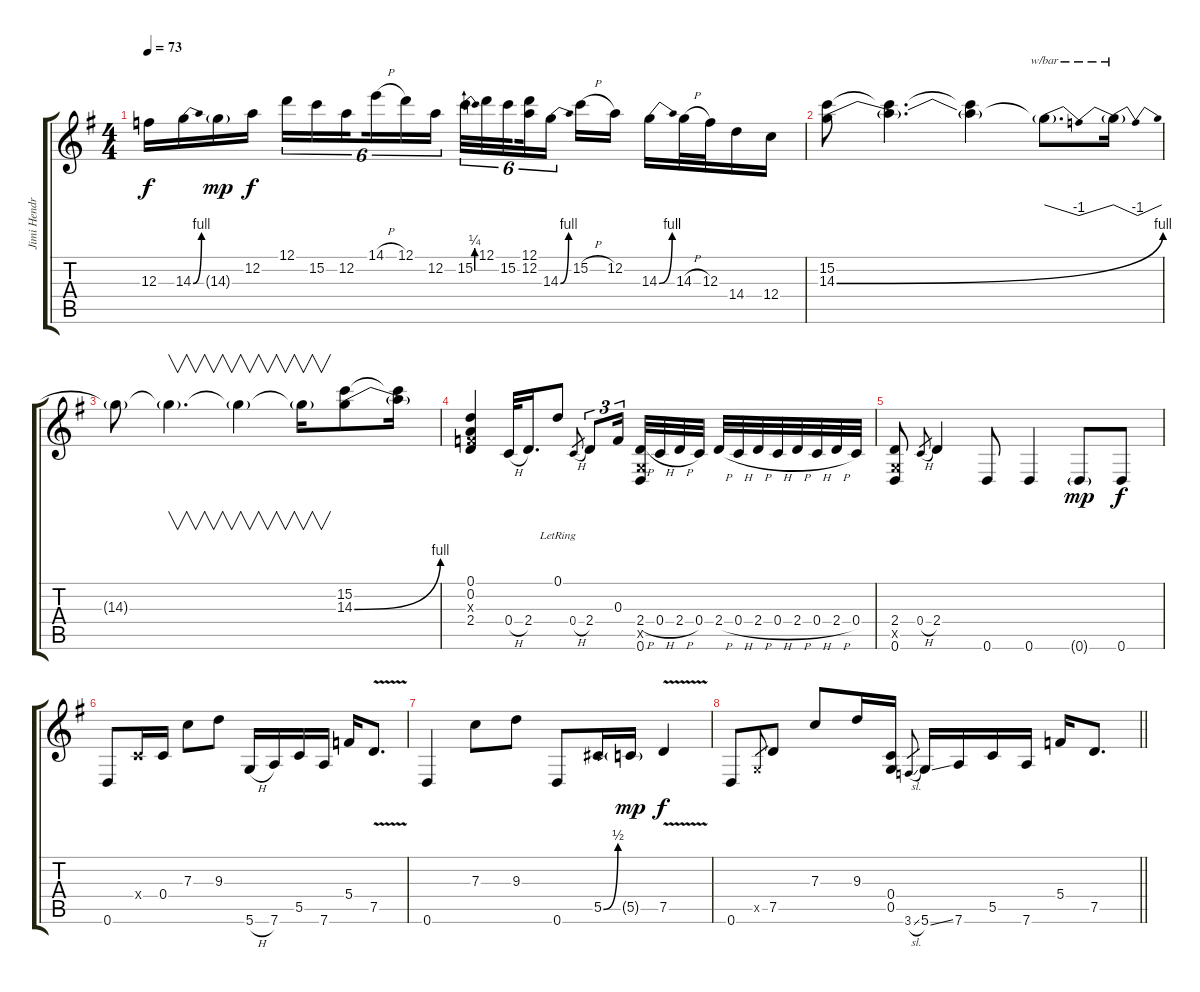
\track ("Jimi Hendrix" "Jimi Hendr") {instrument overdrivenguitar}
\staff {score tabs}
\tuning (D4 A3 F3 C3 G2 D2) {hide}
\ts (4 4)
\tempo 73
\clef g2
\ks g
12.3.16{dy f} 14.3{be (bend 0 0 60 4)}.16 14.3{g}.16{dy mp} 12.2.16{dy f} 12.1.16{tu (6 4)} 15.2.16{tu (6 4)} 12.2.16{tu (6 4) beam splitsecondary} 14.1{h}.16{tu (6 4)} 12.1.16{tu (6 4)} 12.2.16{tu (6 4)} 15.2{be (bend 0 0 60 1)}.32{tu (6 4)} 12.1.32{tu (6 4)} 15.2.32{tu (6 4) beam splitsecondary} (12.1 12.2).32{tu (6 4)} 14.3{be (bend 0 0 60 4)}.16{tu (6 4) beam splitsecondary} 15.2{h}.16 12.2.16 14.3{be (bend 0 0 60 4)}.16 14.3{h}.32 12.3.32 14.4.16 12.4.16 |
(15.2 14.3{be (bend 0 0 60 4)}).8 (15.2{t} 14.3{t}).4{d} (15.2{t} 14.3{t}).4 14.3{t}.8{d tbe (dip default 0 0 30 -4 60 0)} 14.3{t}.16{tbe (dip default 0 0 30 -4 60 0)} |
14.3{t}.8 14.3{t}.4{v d} 14.3{t}.4{v} 14.3{t}.16{v} (15.2 14.3{be (bend 0 0 60 4)}).8 (15.2{t} 14.3{t}).16 |
(0.1 0.2 0.3{x} 2.4).4 0.4{h}.32 2.4.16{d} 0.1{lr}.8 0.4{h}.8{gr} 2.4.8{tu (3 2)} 0.3.16{tu (3 2) beam splitsecondary} (2.4{h} 0.5{x} 0.6).32 0.4{h}.32 2.4{h}.32 0.4.32 2.4{h}.32 0.4{h}.32 2.4{h}.32 0.4{h}.32 2.4{h}.32 0.4{h}.32 2.4{h}.32 0.4.32 |
(2.4 0.5{x} 0.6).8 0.4{h}.8{gr} 2.4.4 0.6.8 0.6.4 0.6{g}.8{dy mp} 0.6.8{dy f} |
0.6.8 0.4{x}.16 0.4.16 7.3.8 9.3.8 5.6{h}.16 7.6.16 5.5.16 7.6.16 5.4.16 7.5{v}.8{d} |
0.6.4 7.3.8 9.3.8 0.6.8 5.5{be (bend 0 0 60 2)}.16 5.5{g}.16{dy mp} 7.5{v}.4{dy f} |
\barLineRight lightlight
0.6.8 0.5{x}.8{gr} 7.5.8 7.3.8 9.3.16 (0.4 0.5).16 3.6{sl}.8{gr} 5.6{ss}.16 7.6.16 5.5.16 7.6.16 5.4.16 7.5.8{d}
